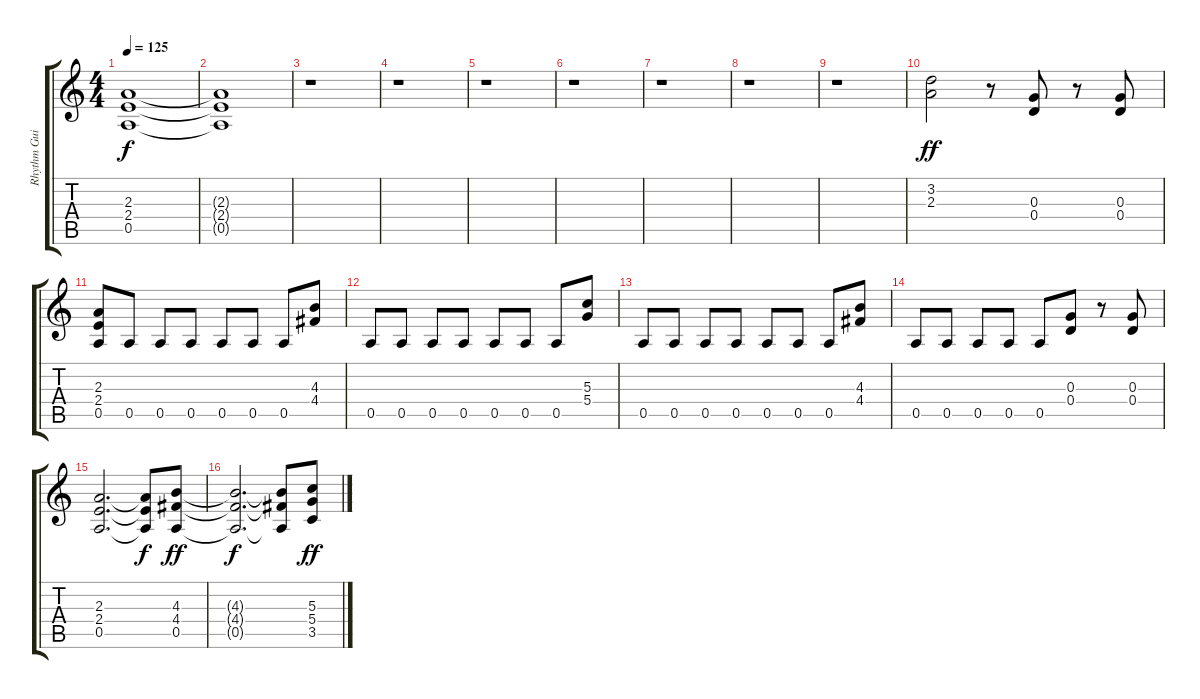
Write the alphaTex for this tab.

\track ("Rhythm Guitar" "Rhythm Gui") {instrument distortionguitar}
\staff {score tabs}
\tuning (E4 B3 G3 D3 A2 E2) {hide}
\ts (4 4)
\tempo 125
\clef g2
\ks c
(2.3{t} 2.4{t} 0.5{t}).1{dy f} |
(2.3{t} 2.4{t} 0.5{t}).1 |
r.1 |
r.1 |
r.1 |
r.1 |
r.1 |
r.1 |
r.1 |
(3.2 2.3).2{dy ff} r.8 (0.3 0.4).8 r.8 (0.3 0.4).8 |
(2.3 2.4 0.5).8 0.5.8 0.5.8 0.5.8 0.5.8 0.5.8 0.5.8 (4.3 4.4).8 |
0.5.8 0.5.8 0.5.8 0.5.8 0.5.8 0.5.8 0.5.8 (5.3 5.4).8 |
0.5.8 0.5.8 0.5.8 0.5.8 0.5.8 0.5.8 0.5.8 (4.3 4.4).8 |
0.5.8 0.5.8 0.5.8 0.5.8 0.5.8 (0.3 0.4).8 r.8 (0.3 0.4).8 |
(2.3 2.4 0.5).2{d} (2.3{t} 2.4{t} 0.5{t}).8{dy f} (4.3 4.4 0.5).8{dy ff} |
(4.3{t} 4.4{t} 0.5{t}).2{d dy f} (4.3{t} 4.4{t} 0.5{t}).8 (5.3 5.4 3.5).8{dy ff}
